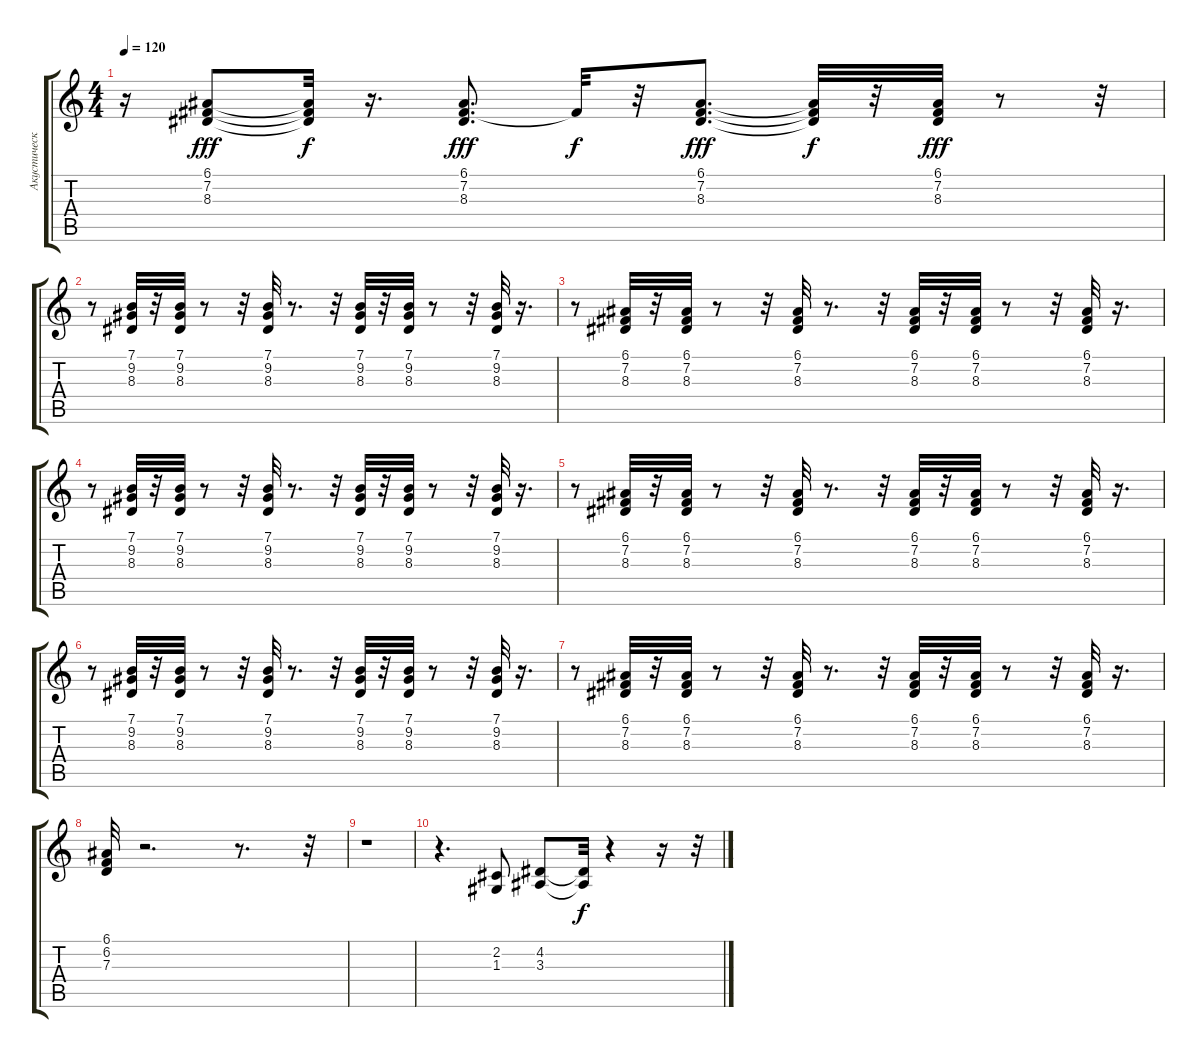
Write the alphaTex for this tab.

\track ("Акустический Гранд Роял" "Акустическ") {instrument acousticgrandpiano}
\staff {score tabs}
\tuning (E4 B3 G3 D3 A2 E2) {hide}
\ts (4 4)
\tempo 120
\clef g2
\ks c
r.16{dy fff} (6.1 7.2 8.3).8 (6.1{t} 7.2{t} 8.3{t}).32{dy f} r.16{d} (6.1 7.2 8.3).8{d dy fff} 7.2{t}.32{dy f} r.32 (6.1 7.2 8.3).8{d dy fff} (6.1{t} 7.2{t} 8.3{t}).32{dy f} r.32 (6.1 7.2 8.3).32{dy fff} r.8 r.32 |
r.8 (7.1 9.2 8.3).32 r.32 (7.1 9.2 8.3).32 r.8 r.32 (7.1 9.2 8.3).32 r.8{d} r.32 (7.1 9.2 8.3).32 r.32 (7.1 9.2 8.3).32 r.8 r.32 (7.1 9.2 8.3).32 r.16{d} |
r.8 (6.1 7.2 8.3).32 r.32 (6.1 7.2 8.3).32 r.8 r.32 (6.1 7.2 8.3).32 r.8{d} r.32 (6.1 7.2 8.3).32 r.32 (6.1 7.2 8.3).32 r.8 r.32 (6.1 7.2 8.3).32 r.16{d} |
r.8 (7.1 9.2 8.3).32 r.32 (7.1 9.2 8.3).32 r.8 r.32 (7.1 9.2 8.3).32 r.8{d} r.32 (7.1 9.2 8.3).32 r.32 (7.1 9.2 8.3).32 r.8 r.32 (7.1 9.2 8.3).32 r.16{d} |
r.8 (6.1 7.2 8.3).32 r.32 (6.1 7.2 8.3).32 r.8 r.32 (6.1 7.2 8.3).32 r.8{d} r.32 (6.1 7.2 8.3).32 r.32 (6.1 7.2 8.3).32 r.8 r.32 (6.1 7.2 8.3).32 r.16{d} |
r.8 (7.1 9.2 8.3).32 r.32 (7.1 9.2 8.3).32 r.8 r.32 (7.1 9.2 8.3).32 r.8{d} r.32 (7.1 9.2 8.3).32 r.32 (7.1 9.2 8.3).32 r.8 r.32 (7.1 9.2 8.3).32 r.16{d} |
r.8 (6.1 7.2 8.3).32 r.32 (6.1 7.2 8.3).32 r.8 r.32 (6.1 7.2 8.3).32 r.8{d} r.32 (6.1 7.2 8.3).32 r.32 (6.1 7.2 8.3).32 r.8 r.32 (6.1 7.2 8.3).32 r.16{d} |
(6.1 6.2 7.3).32 r.2{d} r.8{d} r.32 |
r.1 |
r.4{d} (2.2 1.3).8 (4.2 3.3).8 (4.2{t} 3.3{t}).32{dy f} r.4 r.16 r.32
